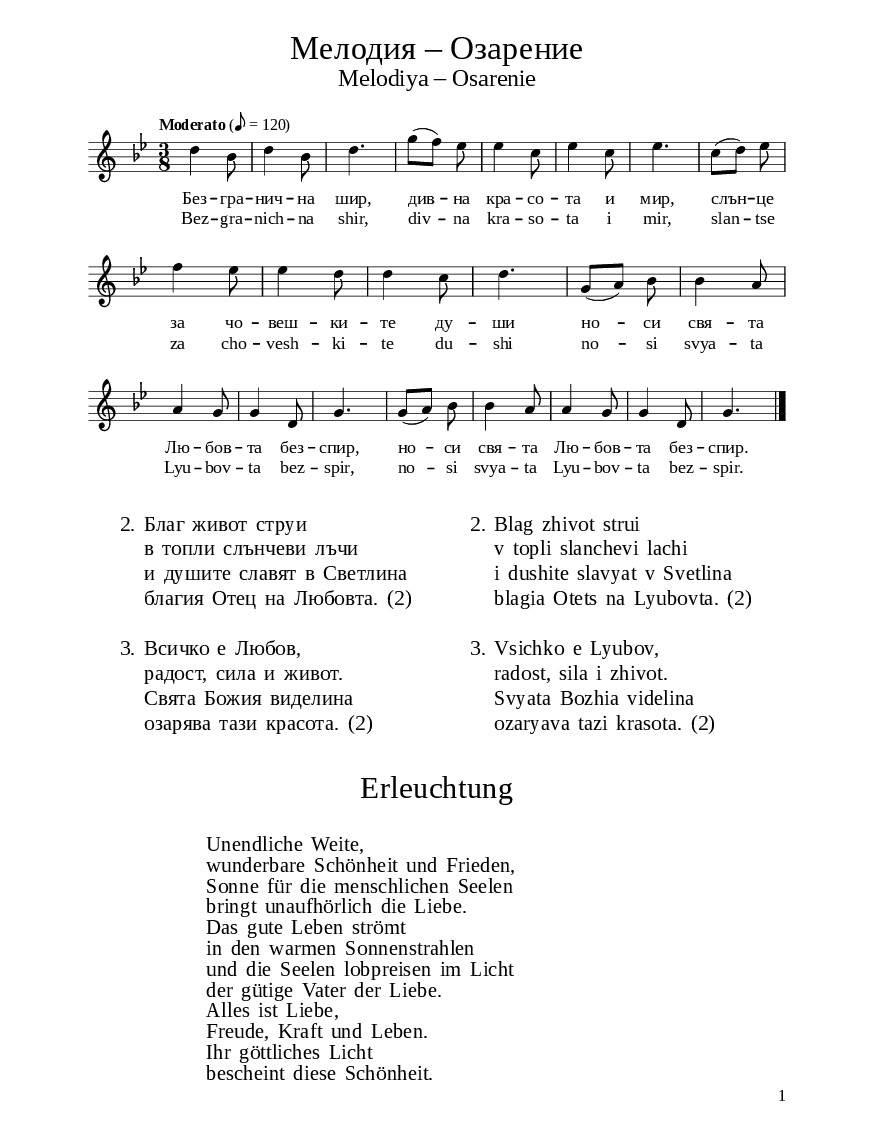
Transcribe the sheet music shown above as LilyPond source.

\version "2.24.0"

% include paper part and global functions
\include "include/globals.ily"

\bookpart {
  \label #'ref189
  \tocItem \markup "Мелодия – Озарение – Melodiya – Osarenie"
  \include "include/bookpart-paper.ily"
  \score {
    \include "include/score-layout.ily"

    \new Voice \absolute {
      \clef treble
      \key bes \major
      \time 3/8
      \tempoFunc "Moderato" 8 "120"
      \autoBeamOff
      d''4 bes'8 | % 2
      d''4 bes'8 | % 3
      d''4. | % 4
      g''8 ( [ f''8 ) ] es''8 | % 5
      es''4 c''8 | % 6
      es''4 c''8 | % 7
      es''4. | % 8
      c''8 ( [ d''8 ) ] es''8 \break | % 9
      f''4 es''8 |
      es''4 d''8 | % 11
      d''4 c''8 | % 12
      d''4. | % 13
      g'8 ( [  a'8 ) ] bes'8 | % 14
      bes'4  a'8 \break | % 15
      a'4  g'8 | % 16
      g'4  d'8 | % 17
      g'4. | % 18
      g'8 ( [  a'8 ) ] bes'8 | % 19
      bes'4  a'8 |
      a'4  g'8 | % 21
      g'4  d'8 | % 22
      g'4. \bar "|."
    }

    \addlyrics {
      Без -- гра -- нич -- на шир, див
      -- на кра -- со -- та и мир,
      слън -- це за чо -- веш -- ки --
      те ду -- ши но -- си свя -- та
      Лю -- бов -- та без -- спир, но --
      си свя -- та Лю -- бов -- та без --
      спир.}
      \addlyrics {
        Bez -- gra -- nich -- na shir, div
        -- na kra -- so -- ta i mir,
        slan -- tse za cho -- vesh -- ki --
        te du -- shi no -- si svya -- ta
        Lyu -- bov -- ta bez -- spir, no --
        si svya -- ta Lyu -- bov -- ta bez --
        spir.}

        \header {
          title = \titleFunc "Мелодия – Озарение" "Melodiya – Osarenie"
        }

        \midi{}

      } % score

      \markup \fontsize #bgCoupletFontSize {
        \hspace #3
        \override #`(baseline-skip . ,bgCoupletBaselineSkip)
        \column {

          \line {   2.  Благ живот струи }
          \line {   "   " в топли слънчеви лъчи }
          \line {   "   " и душите славят в Светлина }
          \line {   "   " благия Отец на Любовта. (2) }
          \line {   "   " }
          \line {   3. Всичко е Любов, }
          \line {   "   " радост, сила и живот. }
          \line {   "   " Свята Божия виделина }
          \line {   "   " озарява тази красота. (2)}
        }

        \hspace #5
        \override #`(baseline-skip . ,bgCoupletBaselineSkip)
        \column {
          \line {   2. Blag zhivot strui }
          \line {   "   " v topli slanchevi lachi }
          \line {   "   " i dushite slavyat v Svetlina }
          \line {   "   " blagia Otets na Lyubovta. (2) }
          \line {   "   " }
          \line {   3. Vsichko e Lyubov, }
          \line {   "   " radost, sila i zhivot. }
          \line {   "   " Svyata Bozhia videlina }
          \line {   "   " ozaryava tazi krasota. (2)}
        } %column
      } % markup

    

    \markup \empty-two
      % include foreign translation(s) of the song
      \version "2.20.0"

\markup \fill-line { \fontsize #6 "Erleuchtung" }
\markup \null
\markup \null
\markup \fontsize #+2.5 {
  \hspace #10
  \override #'(baseline-skip . 2)

  \column {
    \line { " " }

 \line { " "Unendliche Weite, }

 \line { " "wunderbare Schönheit und Frieden, }

 \line { " "Sonne für die menschlichen Seelen }

 \line { " "bringt unaufhörlich die Liebe. }

 \line { " "Das gute Leben strömt }

 \line { " "in den warmen Sonnenstrahlen }

 \line { " "und die Seelen lobpreisen im Licht }

 \line { " "der gütige Vater der Liebe. }

 \line { " "Alles ist Liebe, }

 \line { " "Freude, Kraft und Leben. }

 \line { " "Ihr göttliches Licht }

 \line { " "bescheint diese Schönheit. }

  }
}


    } % bookpart

    % Più mosso
    %
